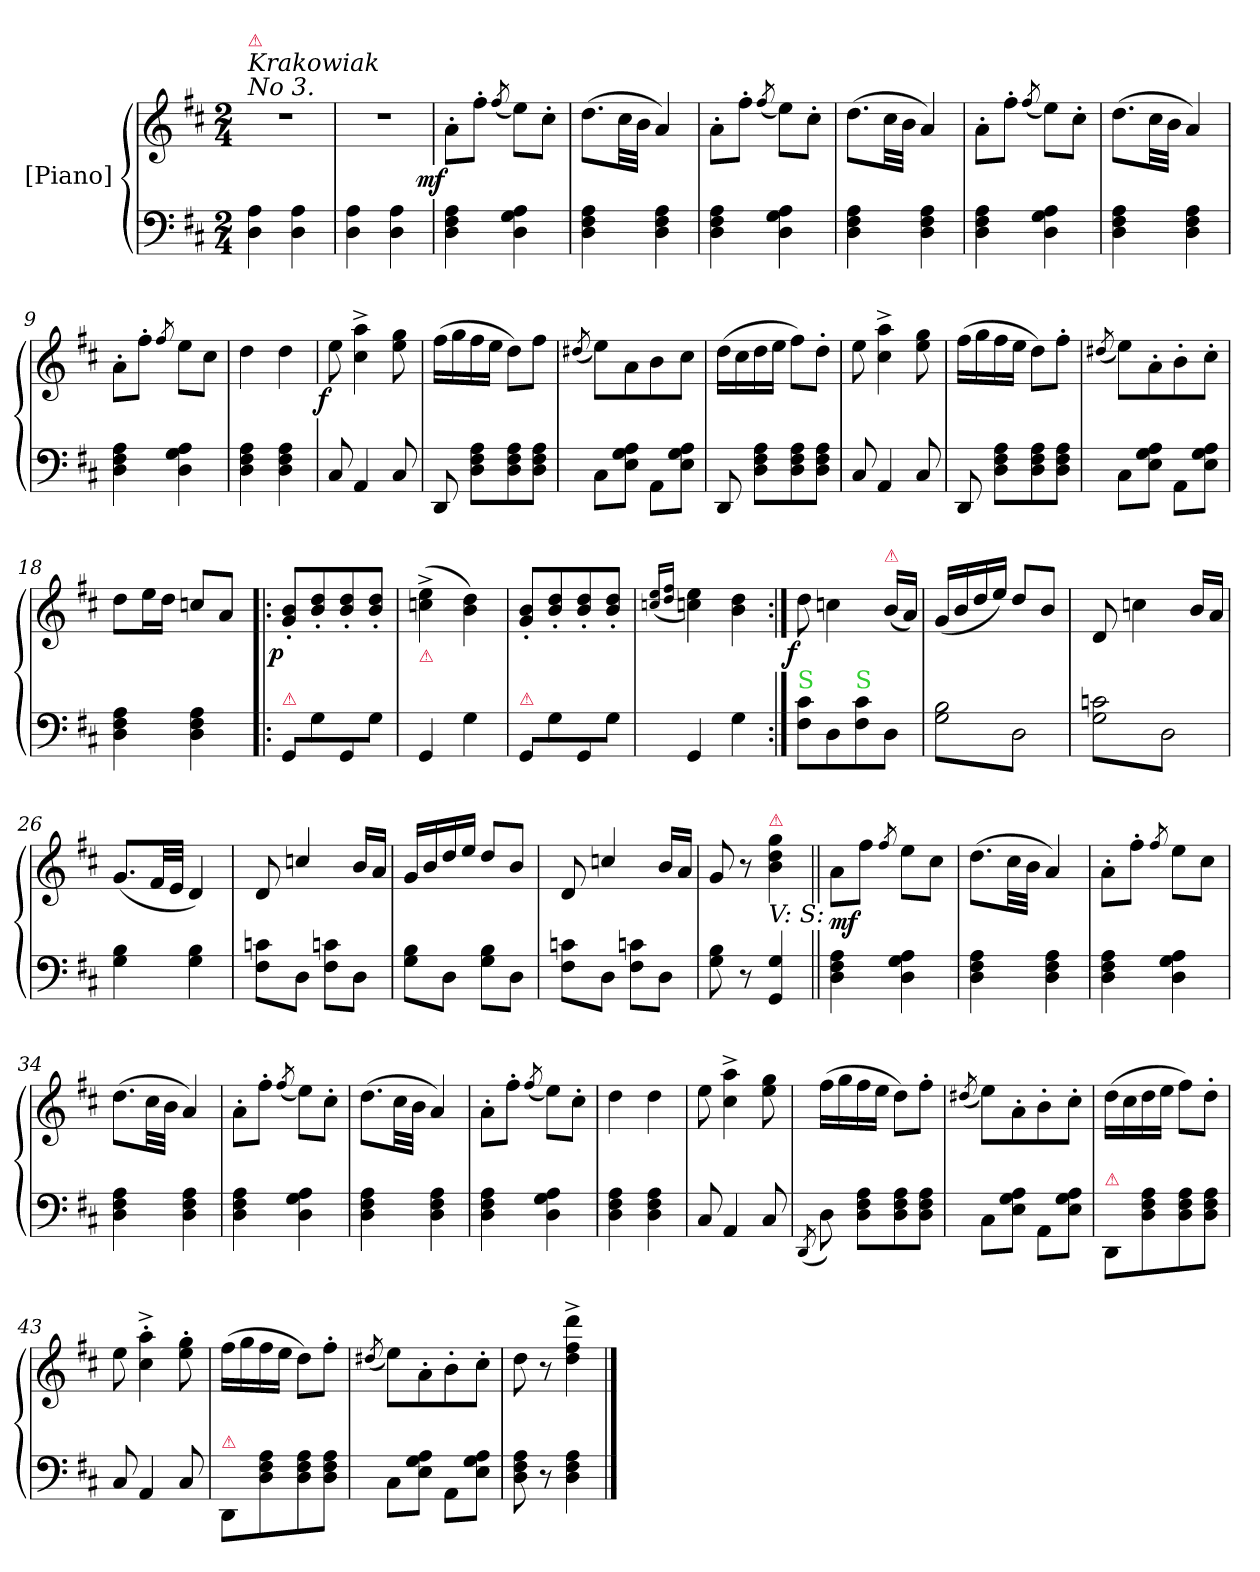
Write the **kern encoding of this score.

**kern	**kern	**dynam
*part2	*part1	*part1
*staff2	*staff1	*staff1
*I"[Piano]	*I"[Piano]	*
*clefF4	*clefG2	*
*k[f#c#]	*k[f#c#]	*
*M2/4	*M2/4	*
=1	=1	=1
!	!LO:TX:a:i:t=No 3.	!
!	!LO:TX:a:i:t=Krakowiak	!
!	!LO:TX:a:color=crimson:t=⚠	!
4D\ 4A\	2r	.
4D\ 4A\	.	.
=2	=2	=2
4D\ 4A\	2r	.
4D\ 4A\	.	.
=3	=3	=3
!	!	!LO:DY:b:rj
4D\ 4F#\ 4A\	8a'>\L	mf
.	8ff#'>\J	.
.	(<8qff#/	.
4D\ 4G\ 4A\	8ee\L)	.
.	8cc#'>\J	.
=4	=4	=4
4D\ 4F#\ 4A\	(>8.dd\L	.
.	32cc#\LL	.
.	32b\JJJ	.
4D\ 4F#\ 4A\	4a/)	.
=5	=5	=5
4D\ 4F#\ 4A\	8a'>\L	.
.	8ff#'>\J	.
.	(<8qff#/	.
4D\ 4G\ 4A\	8ee\L)	.
.	8cc#'>\J	.
=6	=6	=6
4D\ 4F#\ 4A\	(>8.dd\L	.
.	32cc#\LL	.
.	32b\JJJ	.
4D\ 4F#\ 4A\	4a/)	.
=7	=7	=7
4D\ 4F#\ 4A\	8a'>\L	.
.	8ff#'>\J	.
.	(<8qff#/	.
4D\ 4G\ 4A\	8ee\L)	.
.	8cc#'>\J	.
=8	=8	=8
4D\ 4F#\ 4A\	(>8.dd\L	.
.	32cc#\LL	.
.	32b\JJJ	.
4D\ 4F#\ 4A\	4a/)	.
=9	=9	=9
4D\ 4F#\ 4A\	8a'>\L	.
.	8ff#'>\J	.
.	8qff#/	.
4D\ 4G\ 4A\	8ee\L	.
.	8cc#\J	.
=10	=10	=10
4D\ 4F#\ 4A\	4dd\	.
4D\ 4F#\ 4A\	4dd\	.
=11	=11	=11
!	!	!LO:DY:b:rj
8C#/	8ee\	f
4AA/	4cc#^<\ 4aa^<\	.
8C#/	8ee\ 8gg\	.
=12	=12	=12
8DD/	(>16ff#\LL	.
.	16gg\	.
8D\ 8F#\ 8A\L	16ff#\	.
.	16ee\JJ	.
8D\ 8F#\ 8A\	8dd\L)	.
8D\ 8F#\ 8A\J	8ff#\J	.
=13	=13	=13
.	(<8qdd#X/	.
8C#\L	8ee\L)	.
8E\ 8G\ 8A\J	8a\	.
8AA\L	8b\	.
8E\ 8G\ 8A\J	8cc#\J	.
=14	=14	=14
8DD/	(>16dd\LL	.
.	16cc#\	.
8D\ 8F#\ 8A\L	16dd\	.
.	16ee\JJ	.
8D\ 8F#\ 8A\	8ff#\L)	.
8D\ 8F#\ 8A\J	8dd'>\J	.
=15	=15	=15
8C#/	8ee\	.
4AA/	4cc#^<\ 4aa^<\	.
8C#/	8ee\ 8gg\	.
=16	=16	=16
8DD/	(>16ff#\LL	.
.	16gg\	.
8D\ 8F#\ 8A\L	16ff#\	.
.	16ee\JJ	.
8D\ 8F#\ 8A\	8dd\L)	.
8D\ 8F#\ 8A\J	8ff#'>\J	.
=17	=17	=17
.	(<8qdd#X/	.
8C#\L	8ee\L)	.
8E\ 8G\ 8A\J	8a'>\	.
8AA\L	8b'>\	.
8E\ 8G\ 8A\J	8cc#'>\J	.
=18	=18	=18
4D\ 4F#\ 4A\	8dd\L	.
.	16ee\L	.
.	16dd\JJ	.
4D\ 4F#\ 4A\	8ccn/L	.
.	8a/J	.
=19!|:	=19!|:	=19!|:
!LO:TX:a:color=crimson:t=⚠	!	!
!	!	!LO:DY:b:rj
8GG/L	8g'</ 8b'</L	p
8G\	8b'</ 8dd'</	.
8GG/	8b'</ 8dd'</	.
8G\J	8b'</ 8dd'</J	.
=20	=20	=20
!	!LO:TX:b:color=crimson:t=⚠	!
4GG/	(>4ccn^<\ 4ee^<\	.
4G\	4b\ 4dd\)	.
=21	=21	=21
!LO:TX:a:color=crimson:t=⚠	!	!
8GG/L	8g'</ 8b'</L	.
8G\	8b'</ 8dd'</	.
8GG/	8b'</ 8dd'</	.
8G\J	8b'</ 8dd'</J	.
=22	=22	=22
.	(<16qqccn/ 16qqee/LL	.
.	16qqdd/ 16qqff#/JJ	.
4GG/	4ccn\ 4ee\)	.
4G\	4b\ 4dd\	.
=23:|!	=23:|!	=23:|!
!LO:TX:a:color=limegreen:t=S	!	!
!	!	!LO:DY:b:rj
8F#\ 8c#\L	8dd\	f
8D\	4ccn\	.
!LO:TX:a:color=limegreen:t=S	!	!
8F#\ 8c#\	.	.
!	!LO:TX:a:color=crimson:t=⚠	!
8D\J	(<16b/LL	.
.	16a/JJ)	.
=24	=24	=24
!LO:TX:a:color=crimson:t=⚠	!	!
*tremolo	*	*
8G\ 8B\L	(<16g/LL	.
.	16b/	.
8D\	16dd/	.
.	16ee/JJ)	.
8G\ 8B\	8dd/L	.
8D\J	8b/J	.
=25	=25	=25
8G\ 8cn\L	8d/	.
8D\	4ccn\	.
8G\ 8cn\	.	.
8D\J	16b/LL	.
*Xtremolo	*	*
.	16a/JJ	.
=26	=26	=26
4G\ 4B\	(<8.g/L	.
.	.	.
.	32f#/LL	.
.	32e/JJJ	.
4G\ 4B\	4d/)	.
=27	=27	=27
8F#\ 8cn\L	8d/	.
8D\J	4ccn/	.
8F#\ 8cn\L	.	.
8D\J	16b/LL	.
.	16a/JJ	.
=28	=28	=28
8G\ 8B\L	16g/LL	.
.	16b/	.
8D\J	16dd/	.
.	16ee/JJ	.
8G\ 8B\L	8dd/L	.
8D\J	8b/J	.
=29	=29	=29
8F#\ 8cn\L	8d/	.
8D\J	4ccn/	.
8F#\ 8cn\L	.	.
8D\J	16b/LL	.
.	16a/JJ	.
=30	=30	=30
8G\ 8B\	8g/	.
8r	8r	.
!	!LO:TX:a:color=crimson:t=⚠	!
!	!LO:TX:b:i:t=V&colon; S&colon;	!
4GG/ 4G/	4b\ 4dd\ 4gg\	.
=31||	=31||	=31||
4D\ 4F#\ 4A\	8a\L	mf
.	8ff#\J	.
.	8qff#/	.
4D\ 4G\ 4A\	8ee\L	.
.	8cc#\J	.
=32	=32	=32
4D\ 4F#\ 4A\	(>8.dd\L	.
.	32cc#\LL	.
.	32b\JJJ	.
4D\ 4F#\ 4A\	4a/)	.
=33	=33	=33
4D\ 4F#\ 4A\	8a'>\L	.
.	8ff#'>\J	.
.	8qff#/	.
4D\ 4G\ 4A\	8ee\L	.
.	8cc#\J	.
=34	=34	=34
4D\ 4F#\ 4A\	(>8.dd\L	.
.	32cc#\LL	.
.	32b\JJJ	.
4D\ 4F#\ 4A\	4a/)	.
=35	=35	=35
4D\ 4F#\ 4A\	8a'>\L	.
.	8ff#'>\J	.
.	(<8qff#/	.
4D\ 4G\ 4A\	8ee\L)	.
.	8cc#'>\J	.
=36	=36	=36
4D\ 4F#\ 4A\	(>8.dd\L	.
.	32cc#\LL	.
.	32b\JJJ	.
4D\ 4F#\ 4A\	4a/)	.
=37	=37	=37
4D\ 4F#\ 4A\	8a'>\L	.
.	8ff#'>\J	.
.	(<8qff#/	.
4D\ 4G\ 4A\	8ee\L)	.
.	8cc#'>\J	.
=38	=38	=38
4D\ 4F#\ 4A\	4dd\	.
4D\ 4F#\ 4A\	4dd\	.
=39	=39	=39
!	!	!LO:DY:b:rj
8C#/	8ee\	for
4AA/	4cc#^<\ 4aa^<\	.
8C#/	8ee\ 8gg\	.
=40	=40	=40
(>8qDD/	.	.
8D\)	(>16ff#\LL	.
.	16gg\	.
8D\ 8F#\ 8A\L	16ff#\	.
.	16ee\JJ	.
8D\ 8F#\ 8A\	8dd\L)	.
8D\ 8F#\ 8A\J	8ff#'>\J	.
=41	=41	=41
.	(<8qdd#X/	.
8C#\L	8ee\L)	.
8E\ 8G\ 8A\J	8a'>\	.
8AA\L	8b'>\	.
8E\ 8G\ 8A\J	8cc#'>\J	.
=42	=42	=42
!LO:TX:a:color=crimson:t=⚠	!	!
8DD/L	(>16dd\LL	.
.	16cc#\	.
8D\ 8F#\ 8A\	16dd\	.
.	16ee\JJ	.
8D\ 8F#\ 8A\	8ff#\L)	.
8D\ 8F#\ 8A\J	8dd'>\J	.
=43	=43	=43
8C#/	8ee\	.
4AA/	4cc#'>^<\ 4aa'>^<\	.
8C#/	8ee'>\ 8gg'>\	.
=44	=44	=44
!LO:TX:a:color=crimson:t=⚠	!	!
8DD/L	(>16ff#\LL	.
.	16gg\	.
8D\ 8F#\ 8A\	16ff#\	.
.	16ee\JJ	.
8D\ 8F#\ 8A\	8dd\L)	.
8D\ 8F#\ 8A\J	8ff#'>\J	.
=45	=45	=45
.	(<8qdd#X/	.
8C#\L	8ee\L)	.
8E\ 8G\ 8A\J	8a'>\	.
8AA\L	8b'>\	.
8E\ 8G\ 8A\J	8cc#'>\J	.
=46	=46	=46
8D\ 8F#\ 8A\	8dd\	.
8r	8r	.
4D\ 4F#\ 4A\	4dd^<\ 4ff#^<\ 4ddd^<\	.
==	==	==
*-	*-	*-
